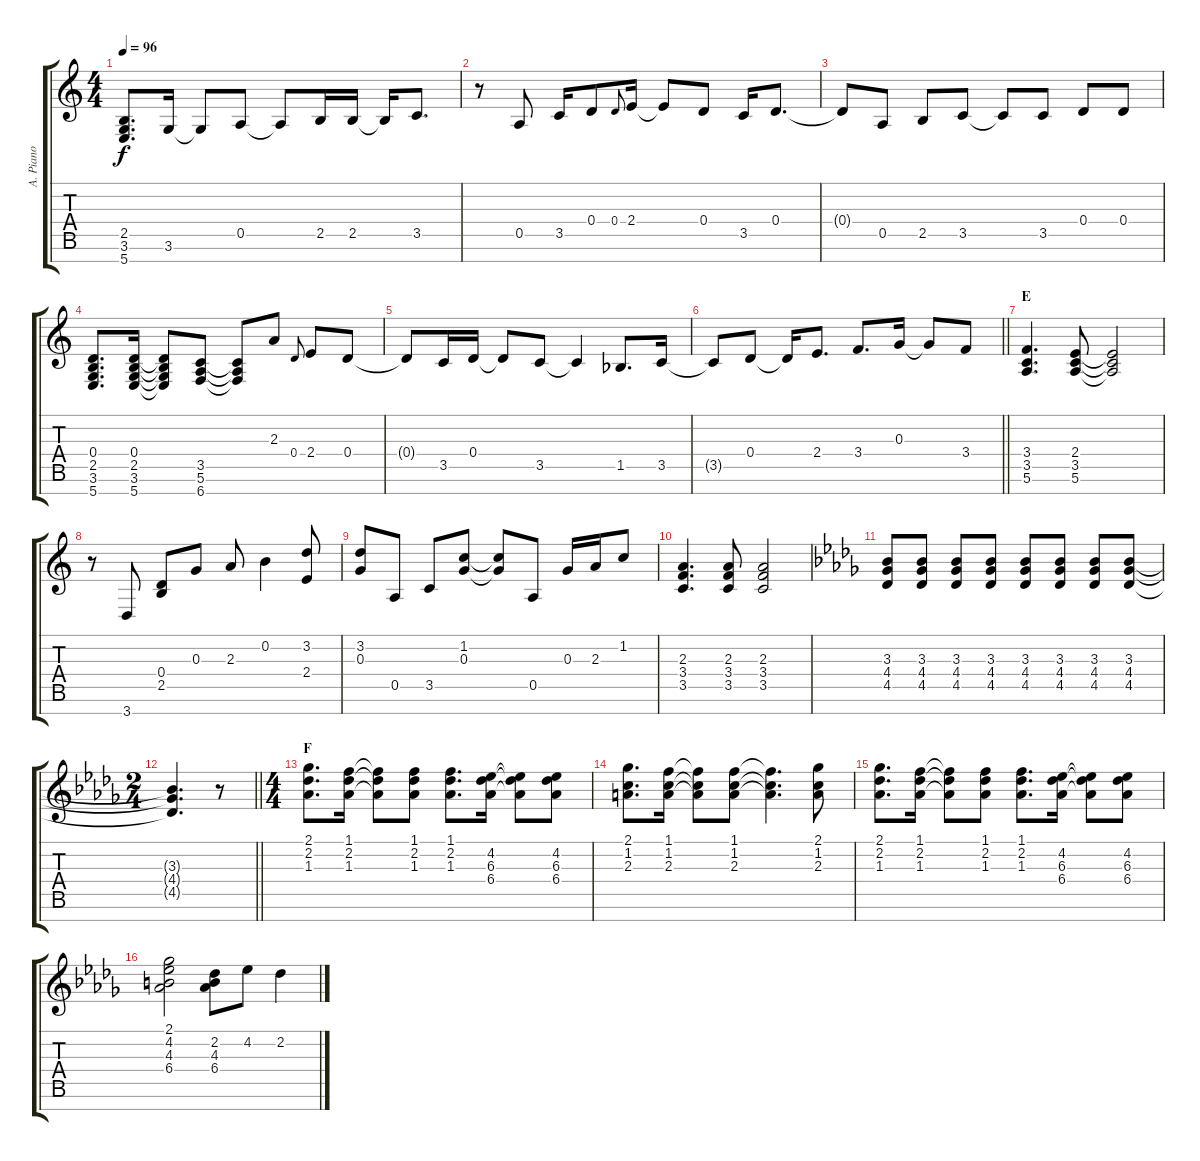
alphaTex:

\track ("A. Piano" "A. Piano") {instrument acousticgrandpiano}
\staff {score tabs}
\tuning (E5 B4 G4 D4 A3 E3 B2) {hide}
\ts (4 4)
\tempo 96
\clef g2
\ks c
(2.5 3.6 5.7).8{d dy f} 3.6.16 3.6{t}.8 0.5.8 0.5{t}.8 2.5.16 2.5.16 2.5{t}.16 3.5.8{d} |
r.8 0.5.8 3.5.16 0.4.8 0.4.8{gr onbeat} 2.4.16 2.4{t}.8 0.4.8 3.5.16 0.4.8{d} |
0.4{t}.8 0.5.8 2.5.8 3.5.8 3.5{t}.8 3.5.8 0.4.8 0.4.8 |
(0.4 2.5 3.6 5.7).8{d} (0.4 2.5 3.6 5.7).16 (0.4{t} 2.5{t} 3.6{t} 5.7{t}).8 (3.5 5.6 6.7).8 (3.5{t} 5.6{t} 6.7{t}).8 2.3.8 0.4.8{gr onbeat} 2.4.8 0.4.8 |
0.4{t}.8 3.5.16 0.4.16 0.4{t}.8 3.5.8 3.5{t}.4 1.5{acc b}.8{d} 3.5.16 |
\barLineRight lightlight
3.5{t}.8 0.4.8 0.4{t}.16 2.4.8{d} 3.4.8{d} 0.3.16 0.3{t}.8 3.4.8 |
\section ("" "E")
(3.4 3.5 5.6).4{d} (2.4 3.5 5.6).8 (2.4{t} 3.5{t} 5.6{t}).2 |
r.8 3.7.8 (0.4 2.5).8 0.3.8 2.3.8 0.2.4 (3.2 2.4).8 |
(3.2 0.3).8 0.5.8 3.5.8 (1.2 0.3).8 (1.2{t} 0.3{t}).8 0.5.8 0.3.16 2.3.16 1.2.8 |
(2.3 3.4 3.5).4{d} (2.3 3.4 3.5).8 (2.3 3.4 3.5).2 |
\ks db
(3.3 4.4 4.5).8 (3.3 4.4 4.5).8 (3.3 4.4 4.5).8 (3.3 4.4 4.5).8 (3.3 4.4 4.5).8 (3.3 4.4 4.5).8 (3.3 4.4 4.5).8 (3.3 4.4 4.5).8 |
\ts (2 4)
\barLineRight lightlight
(3.3{t} 4.4{t} 4.5{t}).4{d} r.8 |
\ts (4 4)
\section ("" "F")
(2.1 2.2 1.3).8{d} (1.1 2.2 1.3).16 (1.1{t} 2.2{t} 1.3{t}).8 (1.1 2.2 1.3).8 (1.1 2.2 1.3).8{d} (4.2 6.3 6.4).16 (4.2{t} 6.3{t} 6.4{t}).8 (4.2 6.3 6.4).8 |
(2.1 1.2 2.3).8{d} (1.1 1.2 2.3).16 (1.1{t} 1.2{t} 2.3{t}).8 (1.1 1.2 2.3).8 (1.1{t} 1.2{t} 2.3{t}).4{d} (2.1 1.2 2.3).8 |
(2.1 2.2 1.3).8{d} (1.1 2.2 1.3).16 (1.1{t} 2.2{t} 1.3{t}).8 (1.1 2.2 1.3).8 (1.1 2.2 1.3).8{d} (4.2 6.3 6.4).16 (4.2{t} 6.3{t} 6.4{t}).8 (4.2 6.3 6.4).8 |
(2.1 4.2 4.3 6.4).2 (2.2 4.3 6.4).8 4.2.8 2.2.4
